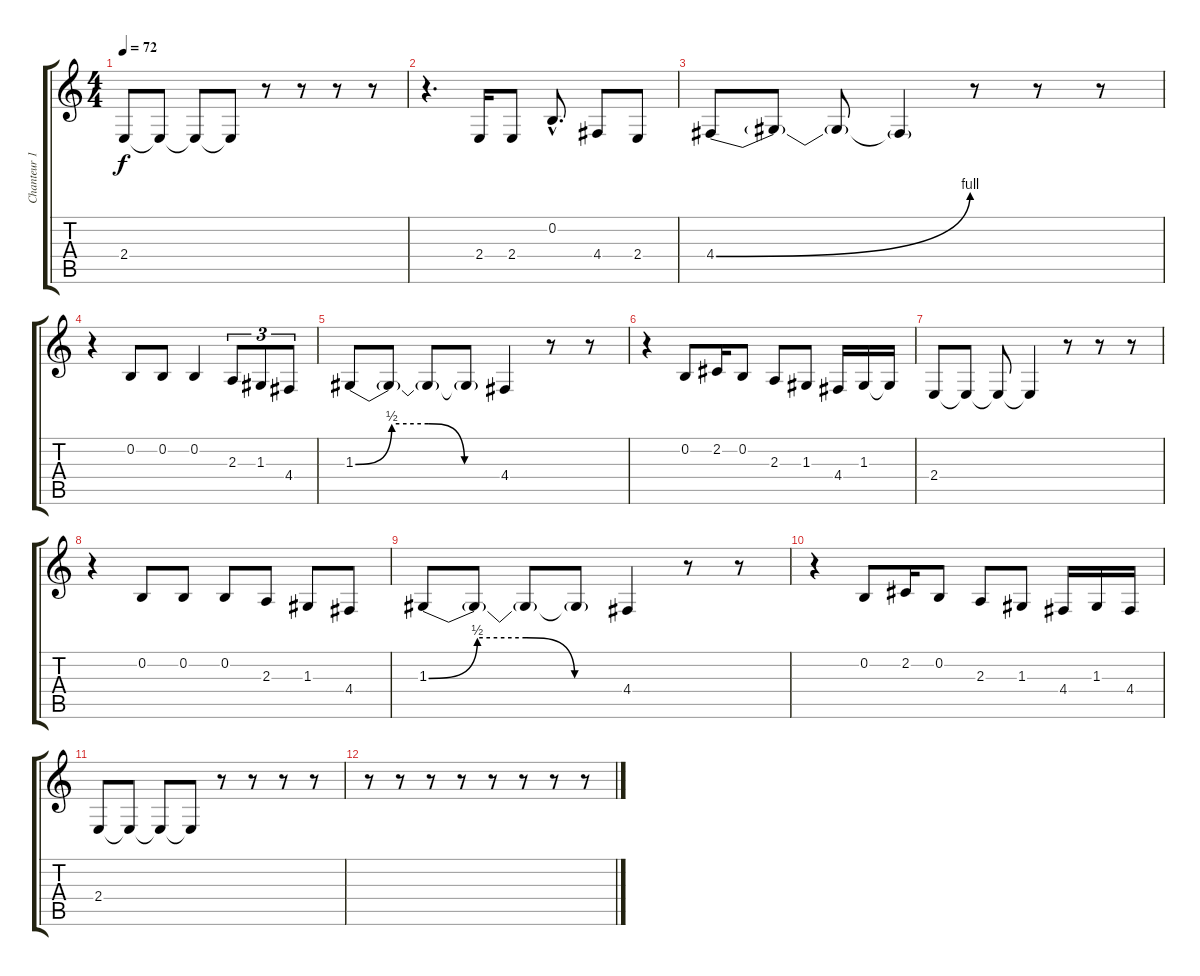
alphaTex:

\track ("Chanteur 1" "Chanteur 1") {instrument lead8bassandlead}
\staff {score tabs}
\tuning (E4 B3 G3 D3 A2 E2) {hide}
\ts (4 4)
\tempo 72
\clef g2
\ks c
2.4.8{dy f} 2.4{t}.8 2.4{t}.8 2.4{t}.8 r.8 r.8 r.8 r.8 |
r.4{d} 2.4.16 2.4.8 0.2{hac}.8{d} 4.4.8 2.4.8 |
4.4{be (bend 0 0 60 4)}.8 4.4{t}.8 4.4{t}.8 4.4{t}.4 r.8 r.8 r.8 |
r.4 0.2.8 0.2.8 0.2.4 2.3.8{tu (3 2)} 1.3.8{tu (3 2)} 4.4.8{tu (3 2)} |
1.3{be (custom 0 0 15 2 30 2 45 0 60 0)}.8 1.3{t}.8 1.3{t}.8 1.3{t}.8 4.4.4 r.8 r.8 |
r.4 0.2.8 2.2.16 0.2.8 2.3.8 1.3.8 4.4.16 1.3.16 1.3{t}.16 |
2.4.8 2.4{t}.8 2.4{t}.8 2.4{t}.4 r.8 r.8 r.8 |
r.4 0.2.8 0.2.8 0.2.8 2.3.8 1.3.8 4.4.8 |
1.3{be (custom 0 0 15 2 30 2 45 0 60 0)}.8 1.3{t}.8 1.3{t}.8 1.3{t}.8 4.4.4 r.8 r.8 |
r.4 0.2.8 2.2.16 0.2.8 2.3.8 1.3.8 4.4.16 1.3.16 4.4.16 |
2.4.8 2.4{t}.8 2.4{t}.8 2.4{t}.8 r.8 r.8 r.8 r.8 |
r.8 r.8 r.8 r.8 r.8 r.8 r.8 r.8
